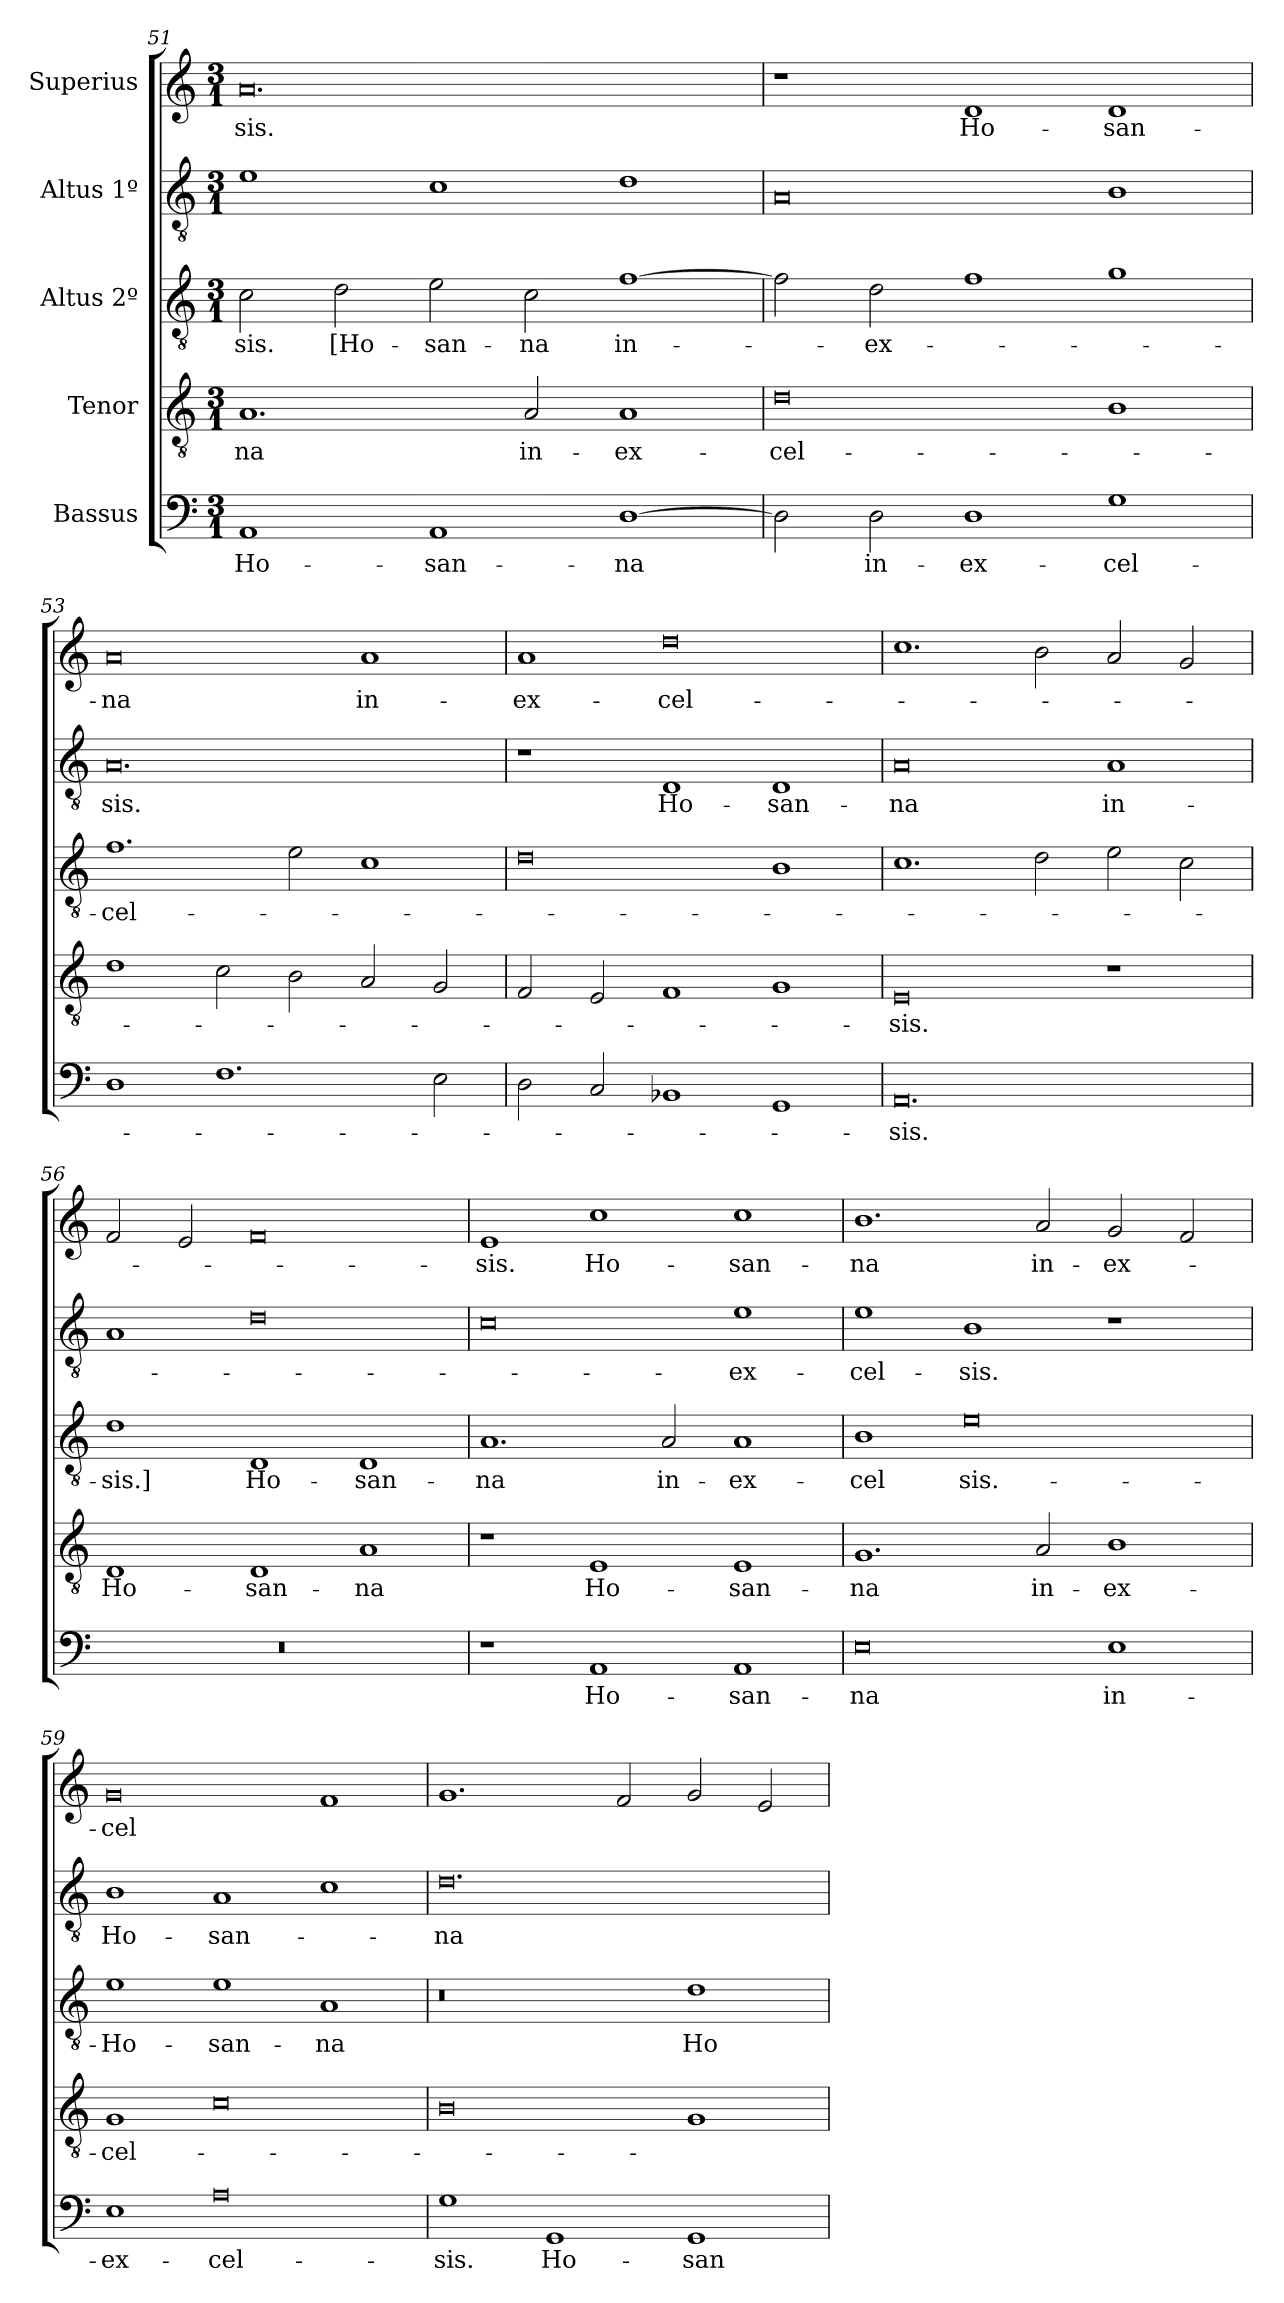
**kern	**text	**kern	**text	**kern	**text	**kern	**text	**kern	**text
*part5	*part5	*part4	*part4	*part3	*part3	*part2	*part2	*part1	*part1
*staff5	*staff5	*staff4	*staff4	*staff3	*staff3	*staff2	*staff2	*staff1	*staff1
*I"Bassus	*	*I"Tenor	*	*I"Altus 2º	*	*I"Altus 1º	*	*I"Superius	*
*clefF4	*	*clefGv2	*	*clefGv2	*	*clefGv2	*	*clefG2	*
*k[]	*	*k[]	*	*k[]	*	*k[]	*	*k[]	*
*M3/1	*	*M3/1	*	*M3/1	*	*M3/1	*	*M3/1	*
=51	=51	=51	=51	=51	=51	=51	=51	=51	=51
1AA/	Ho-	1.A/	-na	2c\	-sis.	1e\	.	0.a/	-sis.
.	.	.	.	2d\	[Ho-	.	.	.	.
1AA/	-san-	.	.	2e\	-san-	1c\	.	.	.
.	.	2A/	in-	2c\	-na	.	.	.	.
[1D\	-na	1A/	ex-	[1f\	in-	1d\	.	.	.
=52	=52	=52	=52	=52	=52	=52	=52	=52	=52
2D\]	.	0d\	-cel-	2f\]	.	0A/	.	1r	.
2D\	in-	.	.	2d\	ex-	.	.	.	.
1D\	ex-	.	.	1f\	.	.	.	1d/	Ho-
1G\	-cel-	1B\	.	1g\	.	1B\	.	1d/	-san-
=53	=53	=53	=53	=53	=53	=53	=53	=53	=53
1D\	.	1d\	.	1.f\	-cel-	0.A/	-sis.	0a/	-na
1.F\	.	2c\	.	.	.	.	.	.	.
.	.	2B\	.	2e\	.	.	.	.	.
.	.	2A/	.	1c\	.	.	.	1a/	in-
2E\	.	2G/	.	.	.	.	.	.	.
=54	=54	=54	=54	=54	=54	=54	=54	=54	=54
2D\	.	2F/	.	0d\	.	1r	.	1a/	ex-
2C/	.	2E/	.	.	.	.	.	.	.
1BB-X/	.	1F/	.	.	.	1D/	Ho-	0dd\	-cel-
1GG/	.	1G/	.	1B\	.	1D/	-san-	.	.
=55	=55	=55	=55	=55	=55	=55	=55	=55	=55
0.AA/	-sis.	0E/	-sis.	1.c\	.	0A/	-na	1.cc\	.
.	.	.	.	2d\	.	.	.	2b\	.
.	.	1r	.	2e\	.	1A/	in-	2a/	.
.	.	.	.	2c\	.	.	.	2g/	.
=56	=56	=56	=56	=56	=56	=56	=56	=56	=56
!LO:N:vis=0	!	!	!	!	!	!	!	!	!
0.r	.	1D/	Ho-	1d\	-sis.]	1A/	.	2f/	.
.	.	.	.	.	.	.	.	2e/	.
.	.	1D/	-san-	1D/	Ho-	0d\	.	0f/	.
.	.	1A/	-na	1D/	-san-	.	.	.	.
=57	=57	=57	=57	=57	=57	=57	=57	=57	=57
1r	.	1r	.	1.A/	-na	0c\	.	1e/	-sis.
1AA/	Ho-	1E/	Ho-	.	.	.	.	1cc\	Ho-
.	.	.	.	2A/	in-	.	.	.	.
1AA/	-san-	1E/	-san-	1A/	ex-	1e\	ex-	1cc\	-san-
=58	=58	=58	=58	=58	=58	=58	=58	=58	=58
0E\	-na	1.G/	-na	1B\	-cel	1e\	-cel-	1.b\	-na
.	.	.	.	0e\	sis.-	1B\	-sis.	.	.
.	.	2A/	in-	.	.	.	.	2a/	in-
1E\	in-	1B\	ex-	.	.	1r	.	2g/	ex-
.	.	.	.	.	.	.	.	2f/	.
=59	=59	=59	=59	=59	=59	=59	=59	=59	=59
1E\	ex-	1G/	-cel-	1e\	Ho-	1B\	Ho-	0g/	-cel
0A\	-cel-	0c\	.	1e\	-san-	1A/	-san-	.	.
.	.	.	.	1A/	-na	1c\	.	1f/	.
=60	=60	=60	=60	=60	=60	=60	=60	=60	=60
1G\	-sis.	0B\	.	0r	.	0.d\	-na	1.g/	.
1GG/	Ho-	.	.	.	.	.	.	.	.
.	.	.	.	.	.	.	.	2f/	.
1GG/	-san-	1G/	.	1d\	Ho-	.	.	2g/	.
.	.	.	.	.	.	.	.	2e/	.
=	=	=	=	=	=	=	=	=	=
*-	*-	*-	*-	*-	*-	*-	*-	*-	*-
